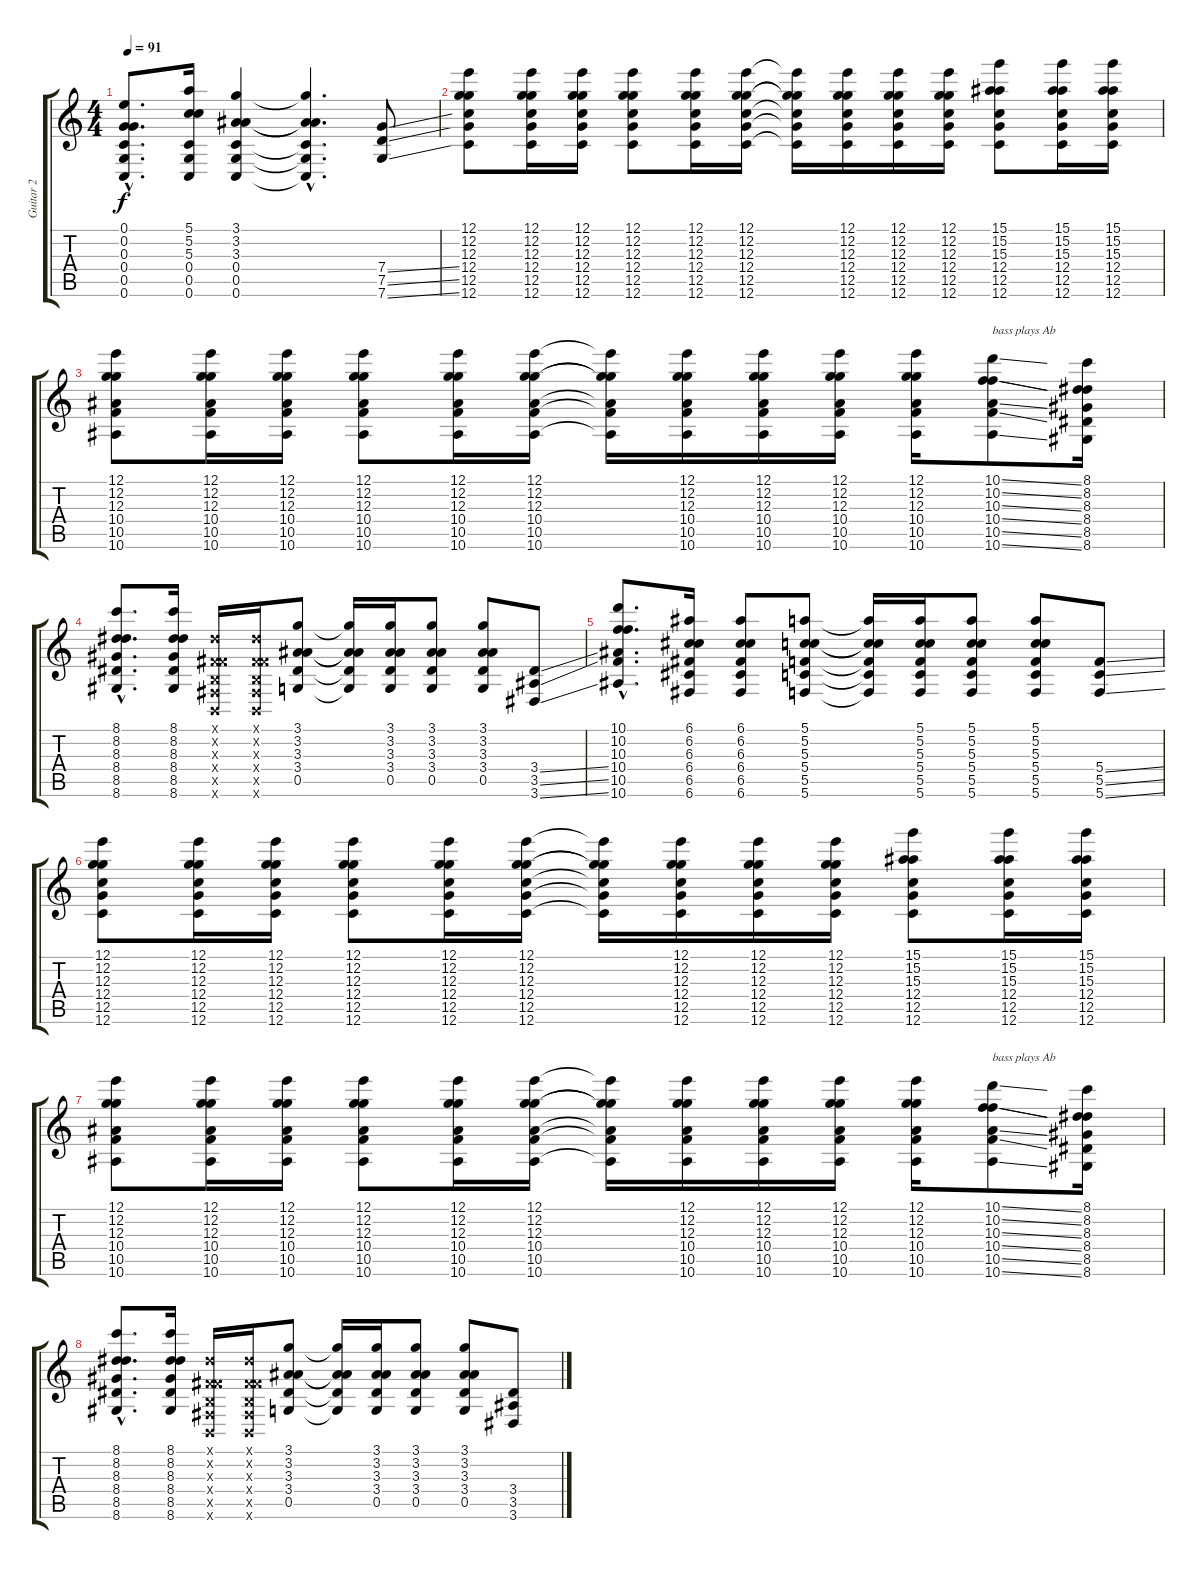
\track ("Guitar 2" "Guitar 2") {instrument electricguitarclean}
\staff {score tabs}
\tuning (E4 G3 G3 C3 G2 C2) {hide}
\ts (4 4)
\tempo 91
\clef g2
\ks c
(0.1{hac} 0.2{hac} 0.3{hac} 0.4{hac} 0.5{hac} 0.6{hac}).8{d dy f} (5.1 5.2 5.3 0.4 0.5 0.6).16 (3.1 3.2 3.3 0.4 0.5 0.6).4 (3.1{hac t} 3.2{hac t} 3.3{hac t} 0.4{hac t} 0.5{hac t} 0.6{hac t}).4{d} (7.4{ss} 7.5{ss} 7.6{ss}).8 |
(12.1 12.2 12.3 12.4 12.5 12.6).8 (12.1 12.2 12.3 12.4 12.5 12.6).16 (12.1 12.2 12.3 12.4 12.5 12.6).16 (12.1 12.2 12.3 12.4 12.5 12.6).8 (12.1 12.2 12.3 12.4 12.5 12.6).16 (12.1 12.2 12.3 12.4 12.5 12.6).16 (12.1{t} 12.2{t} 12.3{t} 12.4{t} 12.5{t} 12.6{t}).16 (12.1 12.2 12.3 12.4 12.5 12.6).16 (12.1 12.2 12.3 12.4 12.5 12.6).16 (12.1 12.2 12.3 12.4 12.5 12.6).16 (15.1 15.2 15.3 12.4 12.5 12.6).8 (15.1 15.2 15.3 12.4 12.5 12.6).16 (15.1 15.2 15.3 12.4 12.5 12.6).16 |
(12.1 12.2 12.3 10.4 10.5 10.6).8 (12.1 12.2 12.3 10.4 10.5 10.6).16 (12.1 12.2 12.3 10.4 10.5 10.6).16 (12.1 12.2 12.3 10.4 10.5 10.6).8 (12.1 12.2 12.3 10.4 10.5 10.6).16 (12.1 12.2 12.3 10.4 10.5 10.6).16 (12.1{t} 12.2{t} 12.3{t} 10.4{t} 10.5{t} 10.6{t}).16 (12.1 12.2 12.3 10.4 10.5 10.6).16 (12.1 12.2 12.3 10.4 10.5 10.6).16 (12.1 12.2 12.3 10.4 10.5 10.6).16 (12.1 12.2 12.3 10.4 10.5 10.6).16 (10.1{ss} 10.2{ss} 10.3{ss} 10.4{ss} 10.5{ss} 10.6{ss}).8{txt "bass plays Ab"} (8.1 8.2 8.3 8.4 8.5 8.6).16 |
(8.1{hac} 8.2{hac} 8.3{hac} 8.4{hac} 8.5{hac} 8.6{hac}).8{d} (8.1 8.2 8.3 8.4 8.5 8.6).16 (-1.1{x} -1.2{x} -1.3{x} -1.4{x} -1.5{x} -1.6{x}).16 (-1.1{x} -1.2{x} -1.3{x} -1.4{x} -1.5{x} -1.6{x}).16 (3.1 3.2 3.3 3.4 0.5).8 (3.1{t} 3.2{t} 3.3{t} 3.4{t} 0.5{t}).16 (3.1 3.2 3.3 3.4 0.5).16 (3.1 3.2 3.3 3.4 0.5).8 (3.1 3.2 3.3 3.4 0.5).8 (3.4{ss} 3.5{ss} 3.6{ss}).8 |
(10.1{hac} 10.2{hac} 10.3{hac} 10.4{hac} 10.5{hac} 10.6{hac}).8{d} (6.1 6.2 6.3 6.4 6.5 6.6).16 (6.1 6.2 6.3 6.4 6.5 6.6).8 (5.1 5.2 5.3 5.4 5.5 5.6).8 (5.1{t} 5.2{t} 5.3{t} 5.4{t} 5.5{t} 5.6{t}).16 (5.1 5.2 5.3 5.4 5.5 5.6).16 (5.1 5.2 5.3 5.4 5.5 5.6).8 (5.1 5.2 5.3 5.4 5.5 5.6).8 (5.4{ss} 5.5{ss} 5.6{ss}).8 |
(12.1 12.2 12.3 12.4 12.5 12.6).8 (12.1 12.2 12.3 12.4 12.5 12.6).16 (12.1 12.2 12.3 12.4 12.5 12.6).16 (12.1 12.2 12.3 12.4 12.5 12.6).8 (12.1 12.2 12.3 12.4 12.5 12.6).16 (12.1 12.2 12.3 12.4 12.5 12.6).16 (12.1{t} 12.2{t} 12.3{t} 12.4{t} 12.5{t} 12.6{t}).16 (12.1 12.2 12.3 12.4 12.5 12.6).16 (12.1 12.2 12.3 12.4 12.5 12.6).16 (12.1 12.2 12.3 12.4 12.5 12.6).16 (15.1 15.2 15.3 12.4 12.5 12.6).8 (15.1 15.2 15.3 12.4 12.5 12.6).16 (15.1 15.2 15.3 12.4 12.5 12.6).16 |
(12.1 12.2 12.3 10.4 10.5 10.6).8 (12.1 12.2 12.3 10.4 10.5 10.6).16 (12.1 12.2 12.3 10.4 10.5 10.6).16 (12.1 12.2 12.3 10.4 10.5 10.6).8 (12.1 12.2 12.3 10.4 10.5 10.6).16 (12.1 12.2 12.3 10.4 10.5 10.6).16 (12.1{t} 12.2{t} 12.3{t} 10.4{t} 10.5{t} 10.6{t}).16 (12.1 12.2 12.3 10.4 10.5 10.6).16 (12.1 12.2 12.3 10.4 10.5 10.6).16 (12.1 12.2 12.3 10.4 10.5 10.6).16 (12.1 12.2 12.3 10.4 10.5 10.6).16 (10.1{ss} 10.2{ss} 10.3{ss} 10.4{ss} 10.5{ss} 10.6{ss}).8{txt "bass plays Ab"} (8.1 8.2 8.3 8.4 8.5 8.6).16 |
(8.1{hac} 8.2{hac} 8.3{hac} 8.4{hac} 8.5{hac} 8.6{hac}).8{d} (8.1 8.2 8.3 8.4 8.5 8.6).16 (-1.1{x} -1.2{x} -1.3{x} -1.4{x} -1.5{x} -1.6{x}).16 (-1.1{x} -1.2{x} -1.3{x} -1.4{x} -1.5{x} -1.6{x}).16 (3.1 3.2 3.3 3.4 0.5).8 (3.1{t} 3.2{t} 3.3{t} 3.4{t} 0.5{t}).16 (3.1 3.2 3.3 3.4 0.5).16 (3.1 3.2 3.3 3.4 0.5).8 (3.1 3.2 3.3 3.4 0.5).8 (3.4{ss} 3.5{ss} 3.6{ss}).8
